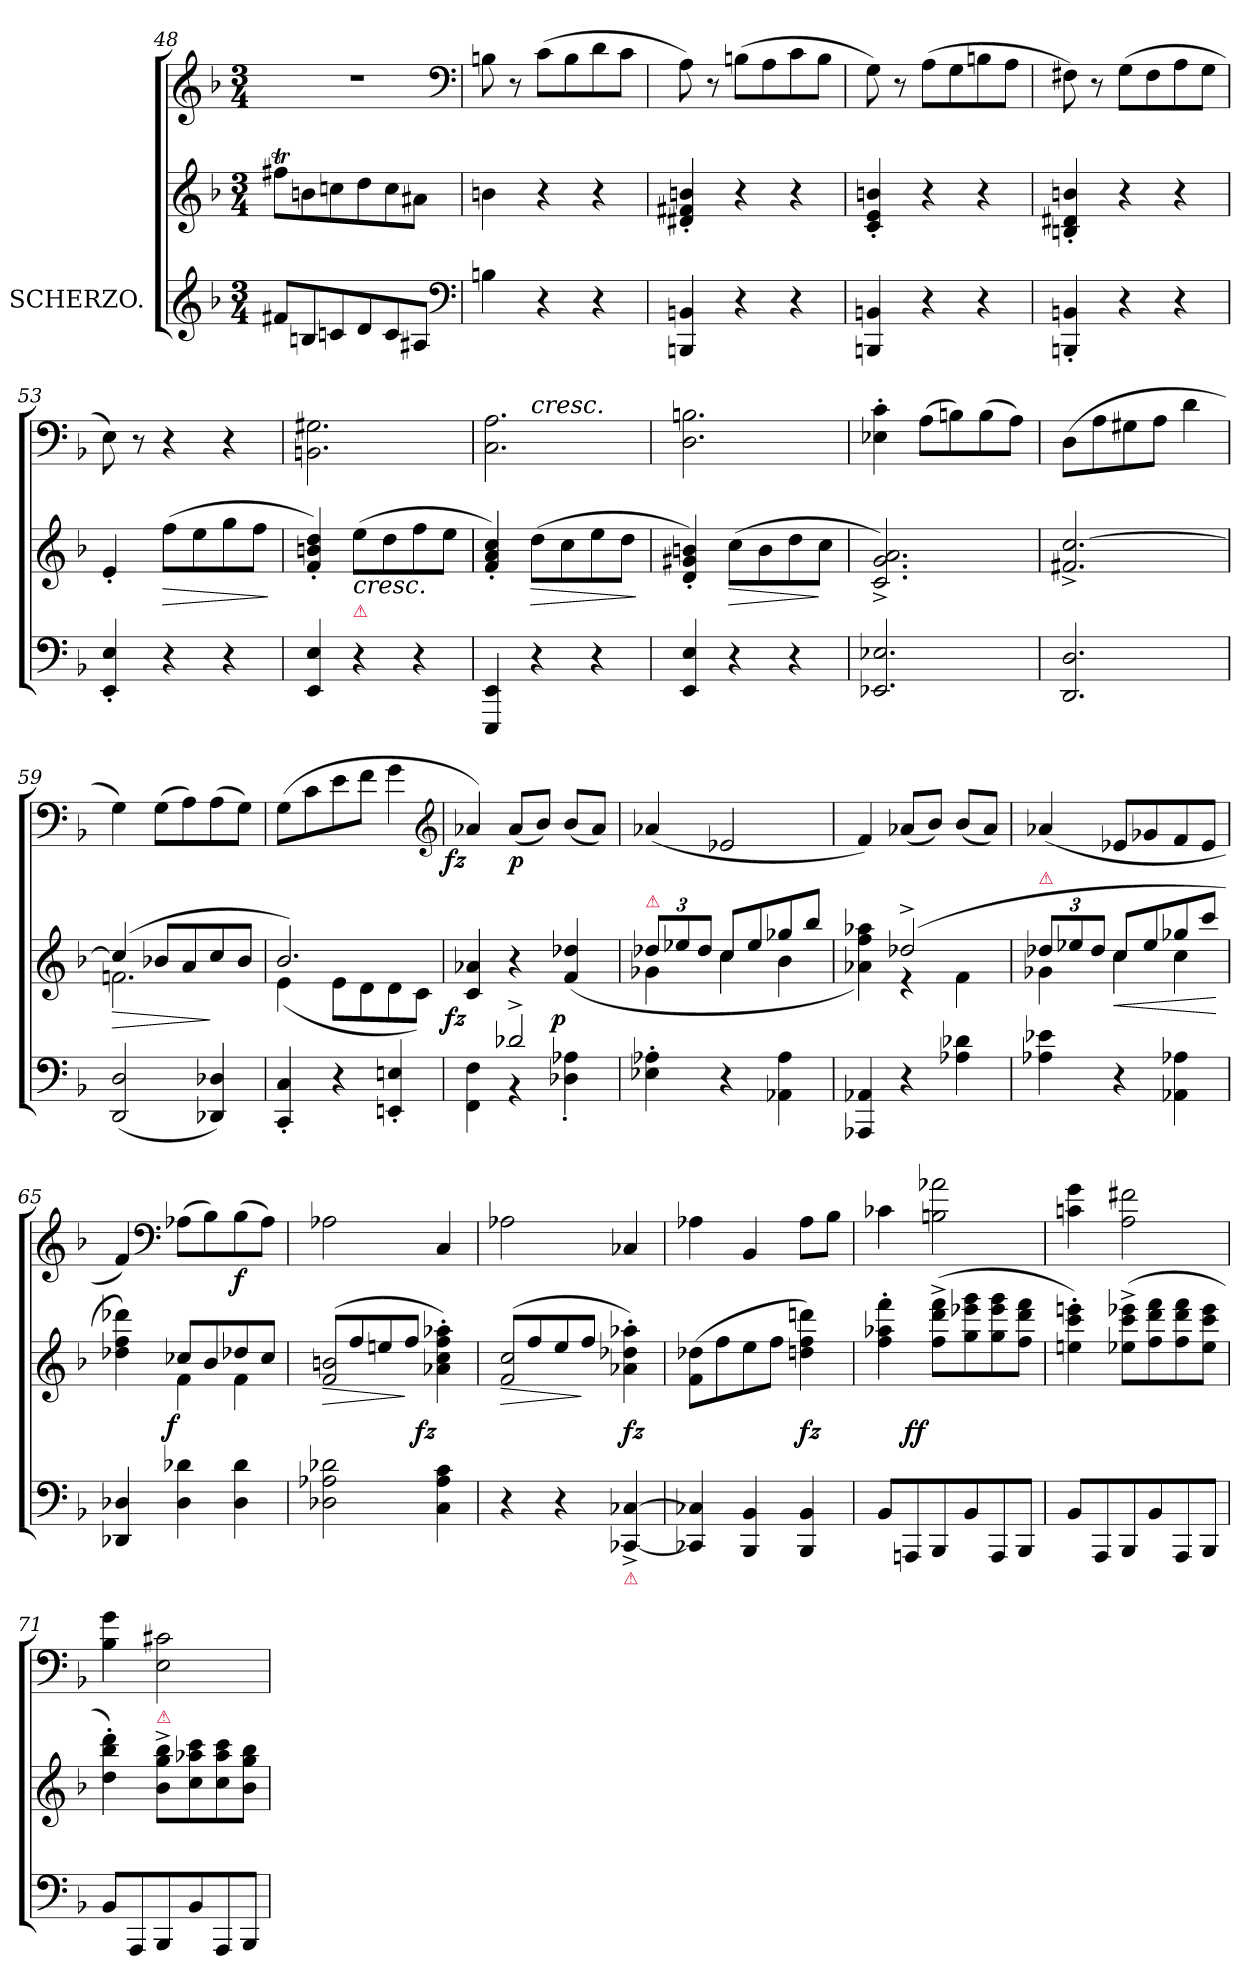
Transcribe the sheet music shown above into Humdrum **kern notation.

**kern	**kern	**dynam	**kern	**dynam
*part2	*part2	*part2	*part1	*part1
*staff3	*staff2	*staff2/3	*staff1	*staff1
*I"SCHERZO.	*	*	*	*
*clefG2	*clefG2	*	*clefG2	*
*k[b-]	*k[b-]	*	*k[b-]	*
*M3/4	*M3/4	*	*M3/4	*
=48	=48	=48	=48	=48
8f#XL	8ff#XtL	.	2.rdd	.
8Bn	8bn	.	.	.
8cn	8ccn	.	.	.
8d	8dd	.	.	.
8c	8cc	.	.	.
8A#XJ	8a#XJ	.	.	.
*clefF4	*	*	*clefF4	*
=49	=49	=49	=49	=49
4Bn	4bn	.	8Bn!	.
.	.	.	8r	.
4r	4r	.	(>8c!\L	.
.	.	.	8B!	.
4r	4r	.	8d!	.
.	.	.	8c!J	.
=50	=50	=50	=50	=50
4BBBn 4BBn	4d#X'< 4f#X'< 4bn'<	.	8A!)	.
.	.	.	8r	.
4r	4r	.	(>8Bn!\L	.
.	.	.	8A!	.
4r	4r	.	8c!	.
.	.	.	8B!J	.
=51	=51	=51	=51	=51
4BBBn 4BBn	4c'< 4e'< 4bn'<	.	8G!)	.
.	.	.	8r	.
4r	4r	.	(>8A!\L	.
.	.	.	8G!	.
4r	4r	.	8Bn!	.
.	.	.	8A!J	.
=52	=52	=52	=52	=52
4BBBn'< 4BBn'<	4Bn'< 4d#X'< 4bn'<	.	8F#X!)	.
.	.	.	8r	.
4r	4r	.	(>8G!\L	.
.	.	.	8F#!	.
4r	4r	.	8A!	.
.	.	.	8G!J	.
=53	=53	=53	=53	=53
4EE'< 4E'<	4e'<	.	8E!)	.
.	.	.	8r	.
!	!	!LO:HP:b	!	!
4r	(>8ffL	>	4r	.
.	8ee	.	.	.
4r	8gg	.	4r	.
.	8ffJ	.	.	.
.	.	]	.	.
=54	=54	=54	=54	=54
4EE 4E	4f'< 4bn'< 4dd'<)	.	2.BBn! 2.G#X!	.
!	!LO:TX:b:color=crimson:t=⚠	!	!	!
!	!	!LO:HP:b	!	!
!	!	!LO:HP:n=1:b	!	!
4r	(>8eeL	> <	.	.
.	8dd	.	.	.
4r	8ff	.	.	.
.	8eeJ	.	.	.
.	.	]	.	.
=55	=55	=55	=55	=55
*	*	*	*^	*
4EEE 4EE	4f'< 4a'< 4cc'<)	.	2.C! 2.A!	4ryy	.
!	!	!	!	!LO:TX:i:t=cresc.	!
!	!	!LO:HP:b	!	!	!
4r	(>8ddL	>	.	2ryy	.
.	8cc	.	.	.	.
4r	8ee	.	.	.	.
.	8ddJ	.	.	.	.
.	.	]	.	.	.
*	*	*	*v	*v	*
=56	=56	=56	=56	=56
4EE 4E	4d'< 4g#X'< 4bn'<)	.	2.D! 2.Bn!	.
!	!	!LO:HP:b	!	!
4r	(>8ccL	>	.	.
.	8b	.	.	.
4r	8dd	.	.	.
.	8ccJ	]	.	.
.	.	[	.	.
=57	=57	=57	=57	=57
2.EE-X 2.E-X	2.c^< 2.g^< 2.a^<)	.	4E-X!'> 4c!'>	.
.	.	.	(>8A!\L	.
.	.	.	8Bn!)	.
.	.	.	(>8B!	.
.	.	.	8A!J)	.
=58	=58	=58	=58	=58
2.DD 2.D	2.f#X^< [2.cc^<	.	(>8D!\L	.
.	.	.	8A!	.
.	.	.	8G#X!	.
.	.	.	8A!J	.
.	.	.	4d!	.
=59	=59	=59	=59	=59
*	*^	*	*	*
!	!	!	!LO:HP:b	!	!
(<2DD 2D	(>4cc]	2.fn	>	4G!)	.
.	8b-XL	.	.	(>8G!\L	.
.	8a	.	.	8A!)	.
4DD-X 4D-X)	8cc	.	]	(>8A!	.
.	8b-J	.	.	8G!J)	.
=60	=60	=60	=60	=60	=60
4CC'< 4C'<	2.b-)	(>4e	.	(>8G!\L	.
.	.	.	.	8c!	.
4r	.	8eL	.	8e!	.
.	.	8d	.	8f!J	.
4EEn'< 4En'<	.	8d	.	4g!	.
.	.	8cJ)	.	.	.
*	*v	*v	*	*	*
*	*	*	*clefG2	*
=61	=61	=61	=61	=61
*^	*^	*	*	*
!	!	!	!	!LO:DY:rj	!	!LO:DY:rj
*	*	*v	*v	*	*	*
4reyy	4FF\ 4F\	4c/ 4a-X/	fz	4a-X!)	fz
2d-X^	4r	4r	.	(<8a-!L	p
.	.	.	.	8b-!J)	.
!	!	!	!LO:DY:rj	!	!
.	4D-X'>\ 4A-X'>\	(>4f 4dd-X	p	(<8b-!L	.
.	.	.	.	8a-!J)	.
*v	*v	*	*	*	*
=62	=62	=62	=62	=62
*	*^	*	*	*
!	!LO:TX:a:color=crimson:t=⚠	!	!	!	!
4E-X'> 4A-X'>	12dd-XL	4g-X	.	(<4a-X!	.
.	12ee-X	.	.	.	.
.	12dd-J	.	.	.	.
4r	8ccL	4cc	.	2e-X!	.
.	8ee-	.	.	.	.
4AA-X 4A-	8gg-X	4b-	.	.	.
.	8bb-J	.	.	.	.
=63	=63	=63	=63	=63	=63
4AAA-X 4AA-X	4reeeyy	4a-X 4ff 4aa-X)	.	4f!)	.
4r	(>2dd-X^>	4re	.	(<8a-X!L	.
.	.	.	.	8b-!J)	.
4A-X 4d-X	.	4f	.	(<8b-!L	.
.	.	.	.	8a-!J)	.
=64	=64	=64	=64	=64	=64
!	!LO:TX:a:color=crimson:t=⚠	!	!	!	!
4A-X 4e-X	12dd-XL	4g-X	.	(<4a-X!	.
.	12ee-X	.	.	.	.
.	12dd-J	.	.	.	.
!	!	!	!LO:HP:b	!	!
4r	8ccL	4cc	<	8e-X!L	.
.	8ee-	.	.	8g-X!	.
4AA-X 4A-X	8gg-X	4cc	.	8f!	.
.	8cccJ	.	.	8e-!J	.
*	*v	*v	*	*	*
.	.	[	.	.
=65	=65	=65	=65	=65
*	*^	*	*	*
4DD-X 4D-X	4rbbbyy	4dd-X 4ff 4ddd-X)	.	4f!)	.
*	*	*	*	*clefF4	*
!	!	!	!LO:DY:rj	!	!
4D- 4d-X	8cc-XL	4f	f	(>8A-X!\L	.
.	8b-	.	.	8B-!)	.
4D- 4d-	8dd-X	4f	.	(>8B-!	f
.	8cc-J	.	.	8A-!J)	.
*	*v	*v	*	*	*
=66	=66	=66	=66	=66
!	!LO:N:vis=2	!LO:HP:b	!	!
2D-X 2A-X 2d-X	(>8f/ 8bn/	>	2A-X!	.
.	8ff	.	.	.
.	8een	.	.	.
.	8ffJ	]	.	.
!	!	!LO:DY:rj	!	!
4C 4A- 4c	4a-X'> 4cc'> 4ff'> 4aa-X'>)	fz	4C!	.
=67	=67	=67	=67	=67
!	!LO:N:vis=2	!LO:HP:b	!	!
4r	(>8f/ 8cc/	>	2A-X!	.
.	8ff	.	.	.
4r	8ee	.	.	.
.	8ffJ	]	.	.
!LO:TX:b:color=crimson:t=⚠	!	!	!	!
[4CC-X^< [4C-X^<	4a-X'> 4dd-X'> 4aa-X'>)	fz	4C-X!	.
=68	=68	=68	=68	=68
4CC-X] 4C-X]	(>8f 8dd-XL	.	4A-X!	.
.	8ff	.	.	.
4BBB- 4BB-	8ee	.	4BB-!	.
.	8ffJ	.	.	.
4BBB- 4BB-	4ddn 4ff 4dddn)	fz	8A-!\L	.
.	.	.	8B-!J	.
=69	=69	=69	=69	=69
*	*^	*	*	*
8BB-L	4ff'> 4aa-X'> 4fff'>	8ryy	.	4c-X!	.
8AAAn	.	2ryy	ff	.	.
8BBB-	(>8ff^< 8ddd^< 8fff^<L	.	.	2Bn!\ 2a-X!\	.
8BB-	8gg 8eee-X 8ggg	.	.	.	.
8AAA	8gg 8eee- 8ggg	.	.	.	.
8BBB-J	8ff 8ddd 8fffJ	8ryy	.	.	.
*	*v	*v	*	*	*
=70	=70	=70	=70	=70
8BB-L	4een'> 4ccc'> 4eeen'>)	.	4cn! 4g!	.
8AAA	.	.	.	.
8BBB-	(>8ee-X^< 8ccc^< 8eee-X^<L	.	2A! 2f#X!	.
8BB-	8ff 8ddd 8fff	.	.	.
8AAA	8ff 8ddd 8fff	.	.	.
8BBB-J	8ee- 8ccc 8eee-J	.	.	.
=71	=71	=71	=71	=71
8BB-L	4dd'> 4bb-'> 4ddd'>)	.	4B-! 4g!	.
8AAA	.	.	.	.
!	!LO:TX:a:color=crimson:t=⚠	!	!	!
8BBB-	8b-^< 8gg^< 8bb-^<L	.	2E! 2c#X!	.
8BB-	8cc 8aa-X 8ccc	.	.	.
8AAA	8cc 8aa- 8ccc	.	.	.
8BBB-J	8b- 8gg 8bb-J	.	.	.
=	=	=	=	=
*-	*-	*-	*-	*-
